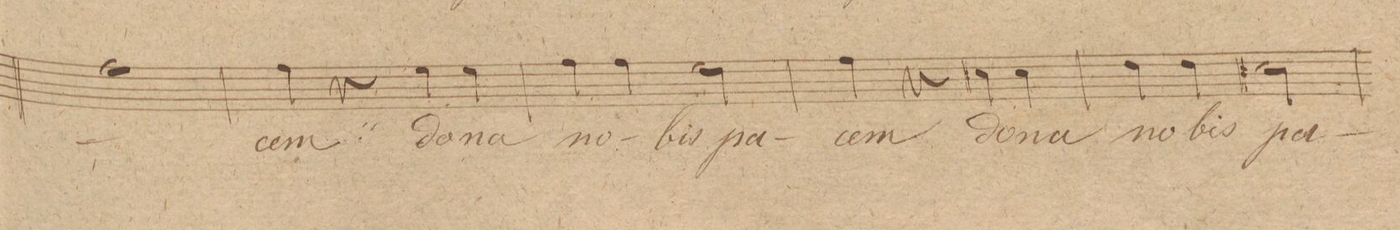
**kern	**text	**dynam
*I"Baſso.	*	*
*clefF4	*	*
*k[f#c#g#]	*	*
*met(c|)	*	*
*M2/2	*	*
1A	.	.
=57	=57	=57
4A\	-cem	.
4r	.	.
4G#\	do-	.
4G#\	-na	.
=58	=58	=58
4A\	no-	.
4A\	-bis	.
2G#\	pa-	.
=59	=59	=59
4A\	-cem	.
4r	.	.
4E#X\	do-	.
4E#\	-na	.
=60	=60	=60
4F#\	no-	.
4F#\	-bis	.
2E#X\	pa-	.
=61	=61	=61
*-	*-	*-
